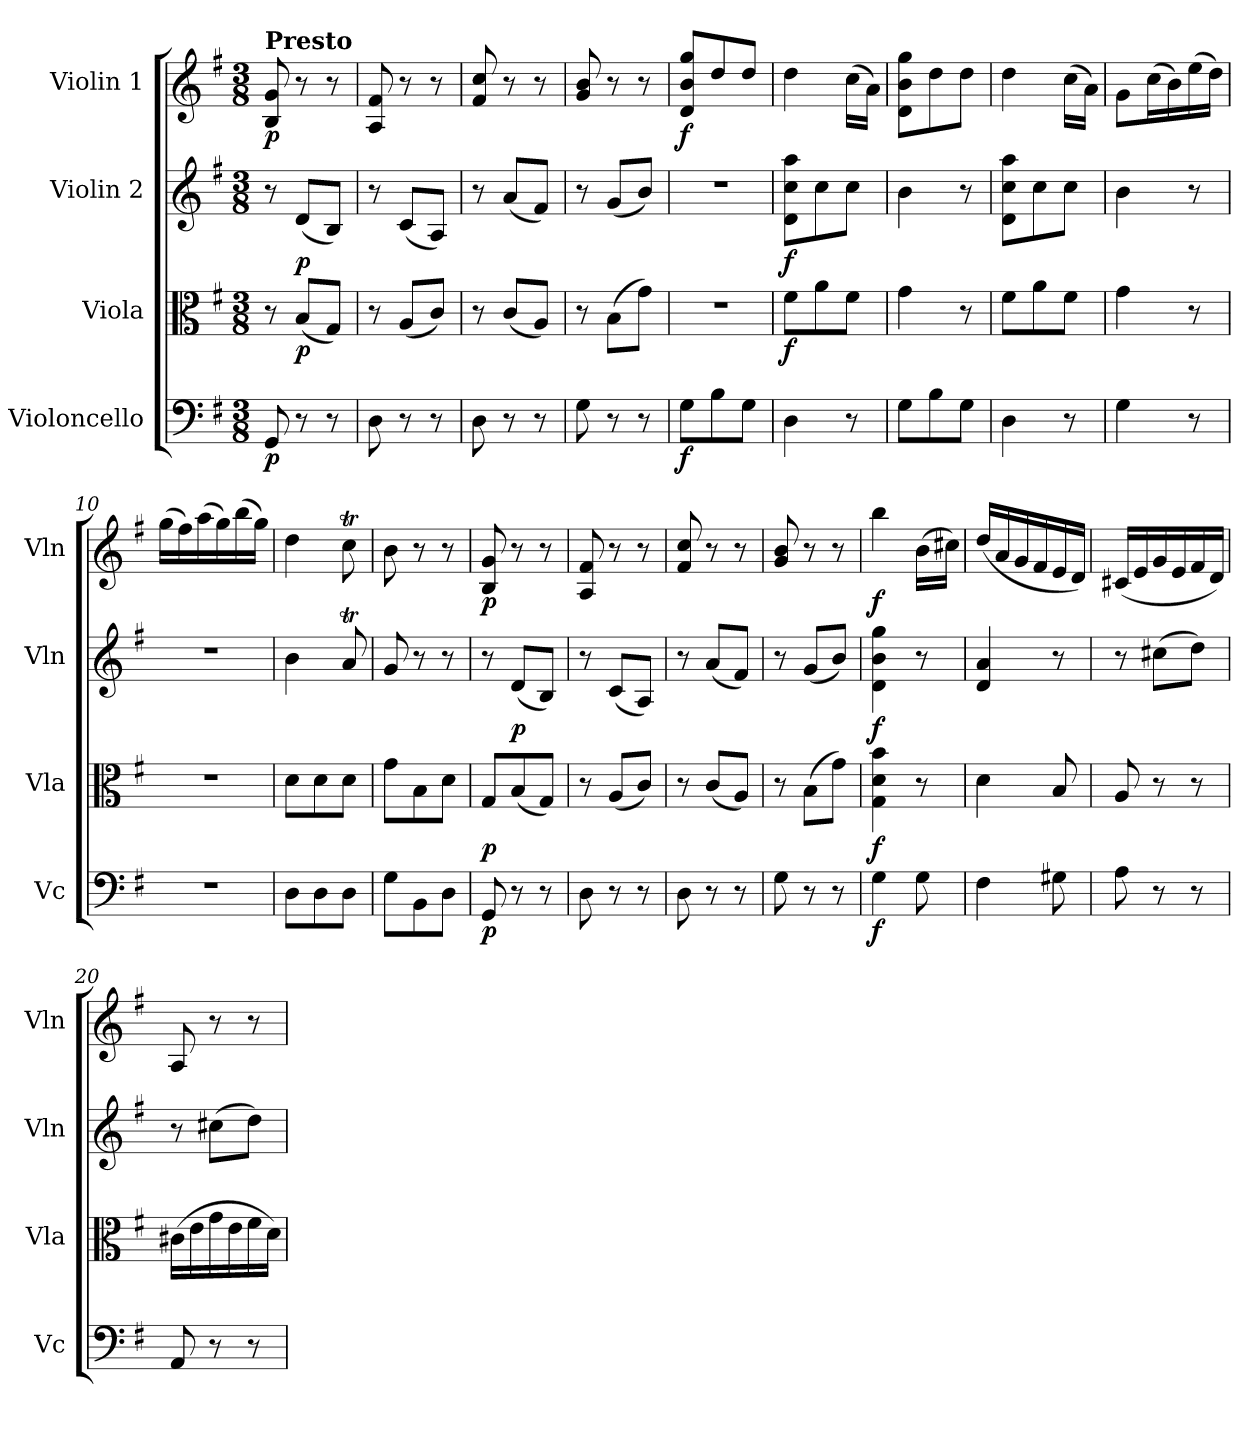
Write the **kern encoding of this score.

**kern	**dynam	**kern	**dynam	**kern	**dynam	**kern	**dynam
*part4	*part4	*part3	*part3	*part2	*part2	*part1	*part1
*staff4	*staff4	*staff3	*staff3	*staff2	*staff2	*staff1	*staff1
*I"Violoncello	*	*I"Viola	*	*I"Violin 2	*	*I"Violin 1	*
*I'Vc	*	*I'Vla	*	*I'Vln	*	*I'Vln	*
*clefF4	*	*clefC3	*	*clefG2	*	*clefG2	*
*k[f#]	*	*k[f#]	*	*k[f#]	*	*k[f#]	*
*M3/8	*	*M3/8	*	*M3/8	*	*M3/8	*
=1	=1	=1	=1	=1	=1	=1	=1
!	!	!	!	!	!	!LO:TX:a:B:t=Presto	!
!	!LO:DY:b	!	!	!	!	!	!LO:DY:b
8GG/	p	8r	.	8r	.	8B/ 8g/	p
!	!	!	!LO:DY:b	!	!LO:DY:b	!	!
8r	.	(<8B/L	p	(<8d/L	p	8r	.
8r	.	8G/J)	.	8B/J)	.	8r	.
=2	=2	=2	=2	=2	=2	=2	=2
8D\	.	8r	.	8r	.	8A/ 8f#/	.
8r	.	(<8A/L	.	(<8c/L	.	8r	.
8r	.	8c/J)	.	8A/J)	.	8r	.
=3	=3	=3	=3	=3	=3	=3	=3
8D\	.	8r	.	8r	.	8f#/ 8cc/	.
8r	.	(<8c/L	.	(<8a/L	.	8r	.
8r	.	8A/J)	.	8f#/J)	.	8r	.
=4	=4	=4	=4	=4	=4	=4	=4
8G\	.	8r	.	8r	.	8g/ 8b/	.
8r	.	(>8B\L	.	(<8g/L	.	8r	.
8r	.	8g\J)	.	8b/J)	.	8r	.
=5	=5	=5	=5	=5	=5	=5	=5
!	!LO:DY:b	!	!	!	!	!	!LO:DY:b
8G\L	f	4.r	.	4.r	.	8d/ 8b/ 8gg/L	f
8B\	.	.	.	.	.	8dd/	.
8G\J	.	.	.	.	.	8dd/J	.
=6	=6	=6	=6	=6	=6	=6	=6
!	!	!	!LO:DY:b	!	!LO:DY:b	!	!
4D\	.	8f#\L	f	8d\ 8cc\ 8aa\L	f	4dd\	.
.	.	8a\	.	8cc\	.	.	.
8r	.	8f#\J	.	8cc\J	.	(>16cc\LL	.
.	.	.	.	.	.	16a\JJ)	.
!!LO:LB:g=z
=7	=7	=7	=7	=7	=7	=7	=7
8G\L	.	4g\	.	4b\	.	8d\ 8b\ 8gg\L	.
8B\	.	.	.	.	.	8dd\	.
8G\J	.	8r	.	8r	.	8dd\J	.
=8	=8	=8	=8	=8	=8	=8	=8
4D\	.	8f#\L	.	8d\ 8cc\ 8aa\L	.	4dd\	.
.	.	8a\	.	8cc\	.	.	.
8r	.	8f#\J	.	8cc\J	.	(>16cc\LL	.
.	.	.	.	.	.	16a\JJ)	.
=9	=9	=9	=9	=9	=9	=9	=9
4G\	.	4g\	.	4b\	.	8g\L	.
.	.	.	.	.	.	(>16cc\L	.
.	.	.	.	.	.	16b\)	.
8r	.	8r	.	8r	.	(>16ee\	.
.	.	.	.	.	.	16dd\JJ)	.
=10	=10	=10	=10	=10	=10	=10	=10
4.r	.	4.r	.	4.r	.	(>16gg\LL	.
.	.	.	.	.	.	16ff#\)	.
.	.	.	.	.	.	(>16aa\	.
.	.	.	.	.	.	16gg\)	.
.	.	.	.	.	.	(>16bb\	.
.	.	.	.	.	.	16gg\JJ)	.
=11	=11	=11	=11	=11	=11	=11	=11
8D\L	.	8d\L	.	4b\	.	4dd\	.
8D\	.	8d\	.	.	.	.	.
8D\J	.	8d\J	.	8aT/	.	8ccT\	.
=12	=12	=12	=12	=12	=12	=12	=12
8G\L	.	8g\L	.	8g/	.	8b\	.
8BB\	.	8B\	.	8r	.	8r	.
8D\J	.	8d\J	.	8r	.	8r	.
=13	=13	=13	=13	=13	=13	=13	=13
!	!LO:DY:b	!	!LO:DY:b	!	!	!	!LO:DY:b
8GG/	p	8G/L	p	8r	.	8B/ 8g/	p
!	!	!	!	!	!LO:DY:b	!	!
8r	.	(<8B/	.	(<8d/L	p	8r	.
8r	.	8G/J)	.	8B/J)	.	8r	.
!!LO:LB:g=z
=14	=14	=14	=14	=14	=14	=14	=14
8D\	.	8r	.	8r	.	8A/ 8f#/	.
8r	.	(<8A/L	.	(<8c/L	.	8r	.
8r	.	8c/J)	.	8A/J)	.	8r	.
=15	=15	=15	=15	=15	=15	=15	=15
8D\	.	8r	.	8r	.	8f#/ 8cc/	.
8r	.	(<8c/L	.	(<8a/L	.	8r	.
8r	.	8A/J)	.	8f#/J)	.	8r	.
=16	=16	=16	=16	=16	=16	=16	=16
8G\	.	8r	.	8r	.	8g/ 8b/	.
8r	.	(>8B\L	.	(<8g/L	.	8r	.
8r	.	8g\J)	.	8b/J)	.	8r	.
=17	=17	=17	=17	=17	=17	=17	=17
!	!LO:DY:b	!	!LO:DY:b	!	!LO:DY:b	!	!LO:DY:b
4G\	f	4G\ 4d\ 4b\	f	4d\ 4b\ 4gg\	f	4bb\	f
8G\	.	8r	.	8r	.	(>16b\LL	.
.	.	.	.	.	.	16cc#X\JJ)	.
=18	=18	=18	=18	=18	=18	=18	=18
4F#\	.	4d\	.	4d/ 4a/	.	(<16dd/LL	.
.	.	.	.	.	.	16a/	.
.	.	.	.	.	.	16g/	.
.	.	.	.	.	.	16f#/	.
8G#X\	.	8B/	.	8r	.	16e/	.
.	.	.	.	.	.	16d/JJ)	.
=19	=19	=19	=19	=19	=19	=19	=19
8A\	.	8A/	.	8r	.	(<16c#X/LL	.
.	.	.	.	.	.	16e/	.
8r	.	8r	.	(>8cc#X\L	.	16g/	.
.	.	.	.	.	.	16e/	.
8r	.	8r	.	8dd\J)	.	16f#/	.
.	.	.	.	.	.	16d/JJ)	.
!!LO:LB:g=z
=20	=20	=20	=20	=20	=20	=20	=20
8AA/	.	(>16c#X\LL	.	8r	.	8A/	.
.	.	16e\	.	.	.	.	.
8r	.	16g\	.	(>8cc#X\L	.	8r	.
.	.	16e\	.	.	.	.	.
8r	.	16f#\	.	8dd\J)	.	8r	.
.	.	16d\JJ)	.	.	.	.	.
=	=	=	=	=	=	=	=
*-	*-	*-	*-	*-	*-	*-	*-
